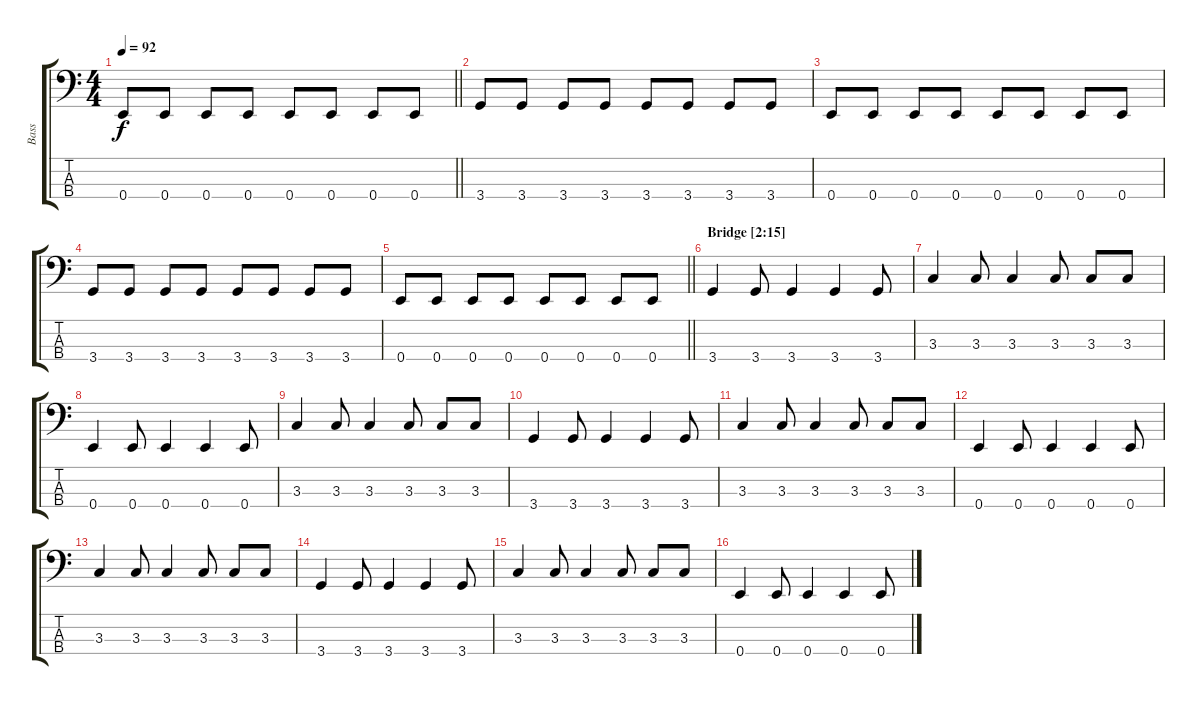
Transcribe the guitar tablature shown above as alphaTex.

\track ("Bass" "Bass") {instrument electricbassfinger}
\staff {score tabs}
\tuning (G2 D2 A1 E1) {hide}
\ts (4 4)
\tempo 92
\clef f4
\barLineRight lightlight
\ks c
0.4.8{dy f} 0.4.8 0.4.8 0.4.8 0.4.8 0.4.8 0.4.8 0.4.8 |
3.4.8 3.4.8 3.4.8 3.4.8 3.4.8 3.4.8 3.4.8 3.4.8 |
0.4.8 0.4.8 0.4.8 0.4.8 0.4.8 0.4.8 0.4.8 0.4.8 |
3.4.8 3.4.8 3.4.8 3.4.8 3.4.8 3.4.8 3.4.8 3.4.8 |
\barLineRight lightlight
0.4.8 0.4.8 0.4.8 0.4.8 0.4.8 0.4.8 0.4.8 0.4.8 |
\section ("" "Bridge [2:15]")
3.4.4 3.4.8 3.4.4 3.4.4 3.4.8 |
3.3.4 3.3.8 3.3.4 3.3.8 3.3.8 3.3.8 |
0.4.4 0.4.8 0.4.4 0.4.4 0.4.8 |
3.3.4 3.3.8 3.3.4 3.3.8 3.3.8 3.3.8 |
3.4.4 3.4.8 3.4.4 3.4.4 3.4.8 |
3.3.4 3.3.8 3.3.4 3.3.8 3.3.8 3.3.8 |
0.4.4 0.4.8 0.4.4 0.4.4 0.4.8 |
3.3.4 3.3.8 3.3.4 3.3.8 3.3.8 3.3.8 |
3.4.4 3.4.8 3.4.4 3.4.4 3.4.8 |
3.3.4 3.3.8 3.3.4 3.3.8 3.3.8 3.3.8 |
0.4.4 0.4.8 0.4.4 0.4.4 0.4.8
